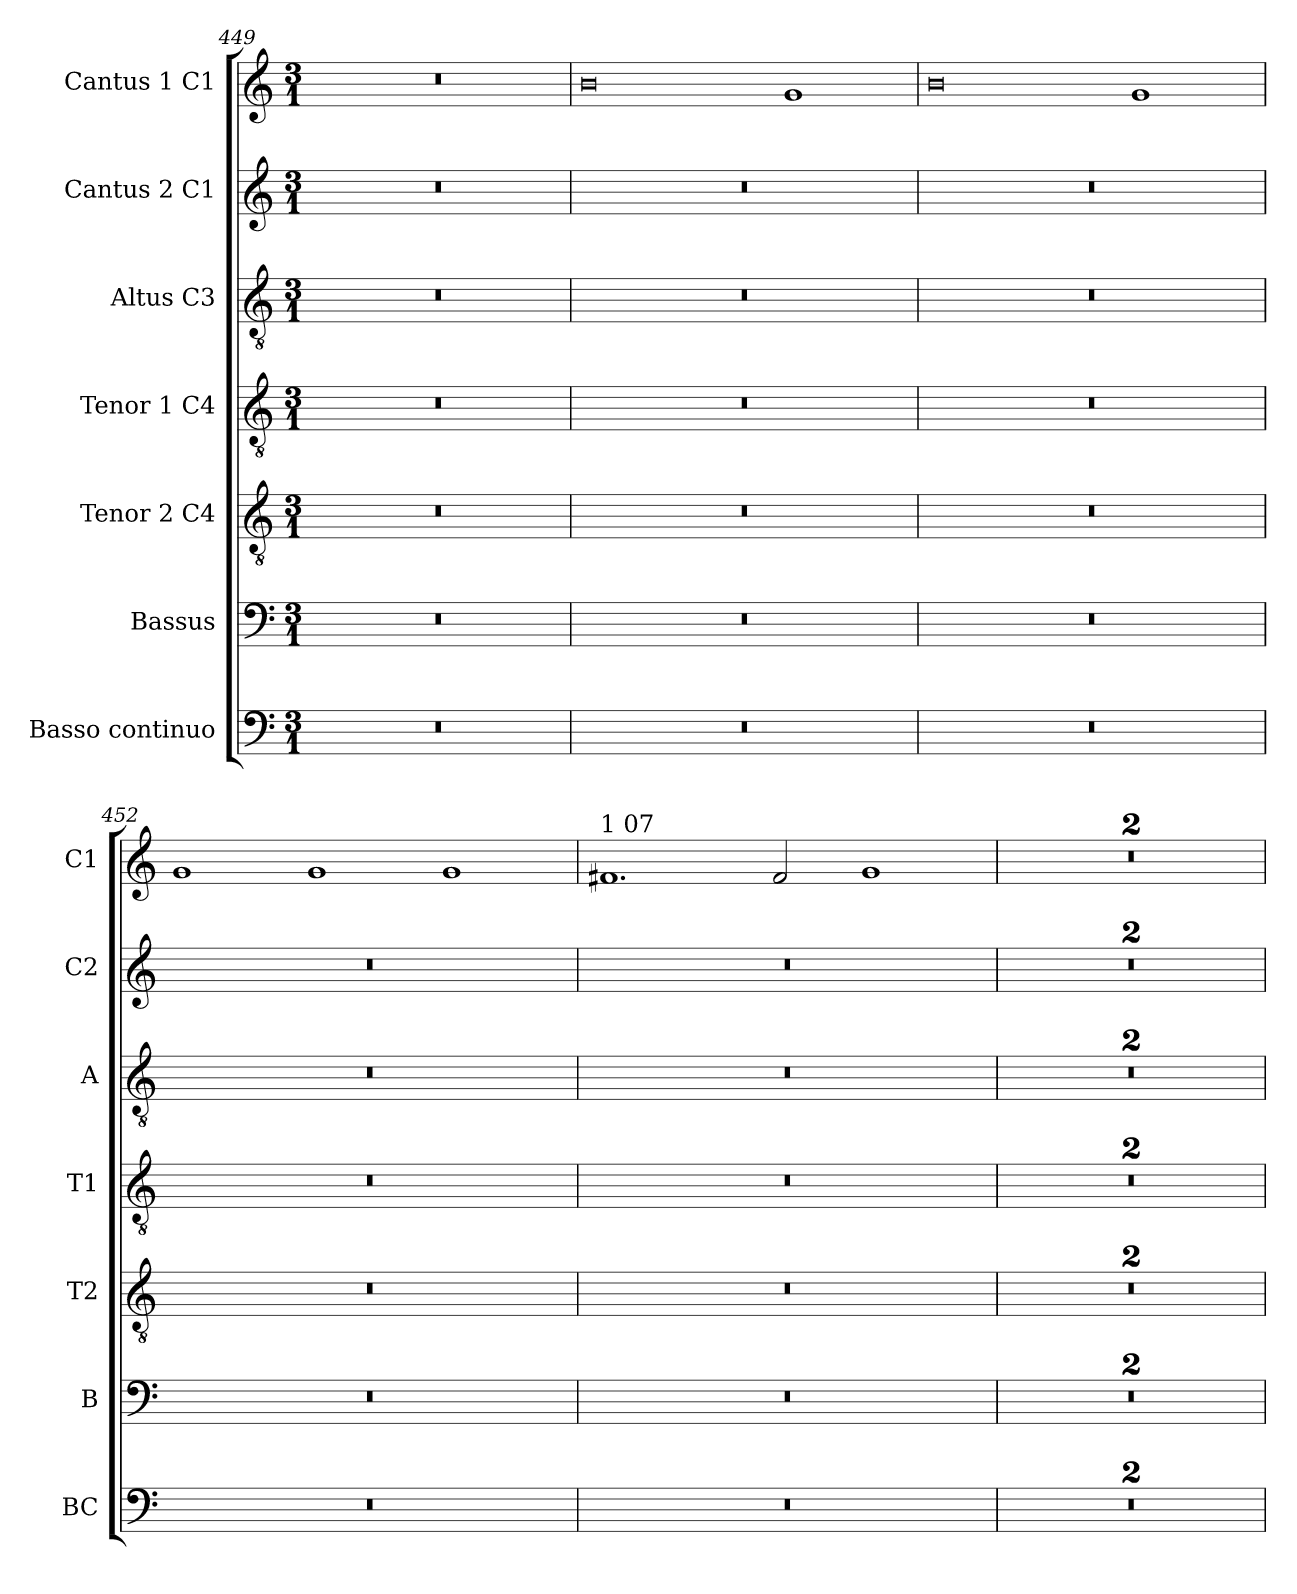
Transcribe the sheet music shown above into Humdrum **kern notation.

**kern	**kern	**kern	**kern	**kern	**kern	**kern
*part7	*part6	*part5	*part4	*part3	*part2	*part1
*staff7	*staff6	*staff5	*staff4	*staff3	*staff2	*staff1
*I"Basso continuo	*I"Bassus	*I"Tenor 2 C4	*I"Tenor 1 C4	*I"Altus C3	*I"Cantus 2 C1	*I"Cantus 1 C1
*I'BC	*I'B	*I'T2	*I'T1	*I'A	*I'C2	*I'C1
*clefF4	*clefF4	*clefGv2	*clefGv2	*clefGv2	*clefG2	*clefG2
*ITrd7c12	*	*	*	*	*	*
*k[]	*k[]	*k[]	*k[]	*k[]	*k[]	*k[]
*C:	*C:	*C:	*C:	*C:	*C:	*C:
*M3/1	*M3/1	*M3/1	*M3/1	*M3/1	*M3/1	*M3/1
=449	=449	=449	=449	=449	=449	=449
0.r	0.r	0.r	0.r	0.r	0.r	0.r
=450	=450	=450	=450	=450	=450	=450
0.r	0.r	0.r	0.r	0.r	0.r	0b
.	.	.	.	.	.	1g
=451	=451	=451	=451	=451	=451	=451
0.r	0.r	0.r	0.r	0.r	0.r	0b
.	.	.	.	.	.	1g
=452	=452	=452	=452	=452	=452	=452
0.r	0.r	0.r	0.r	0.r	0.r	1g
.	.	.	.	.	.	1g
.	.	.	.	.	.	1g
!!LO:LB:g=z
=453	=453	=453	=453	=453	=453	=453
!	!	!	!	!	!	!LO:TX:a:t=1 07
0.r	0.r	0.r	0.r	0.r	0.r	1.f#X
.	.	.	.	.	.	2f#/
.	.	.	.	.	.	1g
=454	=454	=454	=454	=454	=454	=454
0.r	0.r	0.r	0.r	0.r	0.r	0.r
=455	=455	=455	=455	=455	=455	=455
0.r	0.r	0.r	0.r	0.r	0.r	0.r
=	=	=	=	=	=	=
*-	*-	*-	*-	*-	*-	*-
